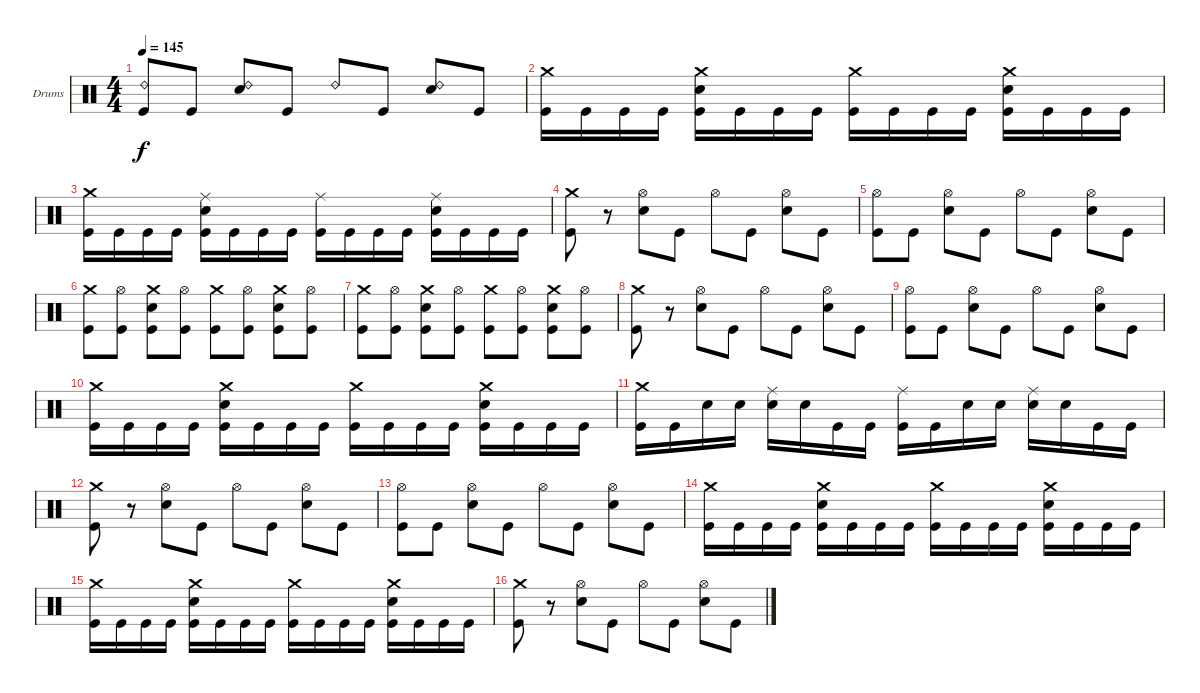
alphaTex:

\bracketExtendMode groupsimilarinstruments
\firstSystemTrackNameOrientation horizontal
\otherSystemsTrackNameOrientation horizontal
\track ("Drumkit" "Drums") {instrument percussion}
\staff {score}
\articulation defaults
\ts (4 4)
\tempo 145
\clef neutral
\ks c
("Ride (bell) 2" "Kick (hit)").8{dy f} "Kick (hit)".8 ("Ride (bell) 2" "Snare (hit) 2").8 "Kick (hit)".8 "Ride (bell) 2".8 "Kick (hit)".8 ("Ride (bell) 2" "Snare (hit) 2").8 "Kick (hit)".8 |
("Crash medium (hit)" "Kick (hit)").16 "Kick (hit)".16 "Kick (hit)".16 "Kick (hit)".16 ("Crash medium (hit)" "Snare (hit) 2" "Kick (hit)").16 "Kick (hit)".16 "Kick (hit)".16 "Kick (hit)".16 ("Crash medium (hit)" "Kick (hit)").16 "Kick (hit)".16 "Kick (hit)".16 "Kick (hit)".16 ("Crash medium (hit)" "Snare (hit) 2" "Kick (hit)").16 "Kick (hit)".16 "Kick (hit)".16 "Kick (hit)".16 |
("Crash medium (hit)" "Kick (hit)").16 "Kick (hit)".16 "Kick (hit)".16 "Kick (hit)".16 ("Ride (middle)" "Snare (hit) 2" "Kick (hit)").16 "Kick (hit)".16 "Kick (hit)".16 "Kick (hit)".16 ("Ride (middle)" "Kick (hit)").16 "Kick (hit)".16 "Kick (hit)".16 "Kick (hit)".16 ("Ride (middle)" "Snare (hit) 2" "Kick (hit)").16 "Kick (hit)".16 "Kick (hit)".16 "Kick (hit)".16 |
("Crash medium (hit)" "Kick (hit)").8 r.8 ("Hi-Hat (open)" "Snare (hit) 2").8 "Kick (hit)".8 "Hi-Hat (open)".8 "Kick (hit)".8 ("Hi-Hat (open)" "Snare (hit) 2").8 "Kick (hit)".8 |
("Hi-Hat (open)" "Kick (hit)").8 "Kick (hit)".8 ("Hi-Hat (open)" "Snare (hit) 2").8 "Kick (hit)".8 "Hi-Hat (open)".8 "Kick (hit)".8 ("Hi-Hat (open)" "Snare (hit) 2").8 "Kick (hit)".8 |
("Crash medium (hit)" "Kick (hit)").8 ("Hi-Hat (open)" "Kick (hit)").8 ("Crash medium (hit)" "Snare (hit) 2" "Kick (hit)").8 ("Hi-Hat (open)" "Kick (hit)").8 ("Crash medium (hit)" "Kick (hit)").8 ("Hi-Hat (open)" "Kick (hit)").8 ("Crash medium (hit)" "Snare (hit) 2" "Kick (hit)").8 ("Hi-Hat (open)" "Kick (hit)").8 |
("Crash medium (hit)" "Kick (hit)").8 ("Hi-Hat (open)" "Kick (hit)").8 ("Crash medium (hit)" "Snare (hit) 2" "Kick (hit)").8 ("Hi-Hat (open)" "Kick (hit)").8 ("Crash medium (hit)" "Kick (hit)").8 ("Hi-Hat (open)" "Kick (hit)").8 ("Crash medium (hit)" "Snare (hit) 2" "Kick (hit)").8 ("Hi-Hat (open)" "Kick (hit)").8 |
("Crash medium (hit)" "Kick (hit)").8 r.8 ("Hi-Hat (open)" "Snare (hit) 2").8 "Kick (hit)".8 "Hi-Hat (open)".8 "Kick (hit)".8 ("Hi-Hat (open)" "Snare (hit) 2").8 "Kick (hit)".8 |
("Hi-Hat (open)" "Kick (hit)").8 "Kick (hit)".8 ("Hi-Hat (open)" "Snare (hit) 2").8 "Kick (hit)".8 "Hi-Hat (open)".8 "Kick (hit)".8 ("Hi-Hat (open)" "Snare (hit) 2").8 "Kick (hit)".8 |
("Crash medium (hit)" "Kick (hit)").16 "Kick (hit)".16 "Kick (hit)".16 "Kick (hit)".16 ("Crash medium (hit)" "Snare (hit) 2" "Kick (hit)").16 "Kick (hit)".16 "Kick (hit)".16 "Kick (hit)".16 ("Crash medium (hit)" "Kick (hit)").16 "Kick (hit)".16 "Kick (hit)".16 "Kick (hit)".16 ("Crash medium (hit)" "Snare (hit) 2" "Kick (hit)").16 "Kick (hit)".16 "Kick (hit)".16 "Kick (hit)".16 |
("Crash medium (hit)" "Kick (hit)").16 "Kick (hit)".16 "Snare (hit) 2".16 "Snare (hit) 2".16 ("Ride (middle)" "Snare (hit) 2").16 "Snare (hit) 2".16 "Kick (hit)".16 "Kick (hit)".16 ("Ride (middle)" "Kick (hit)").16 "Kick (hit)".16 "Snare (hit) 2".16 "Snare (hit) 2".16 ("Ride (middle)" "Snare (hit) 2").16 "Snare (hit) 2".16 "Kick (hit)".16 "Kick (hit)".16 |
("Crash medium (hit)" "Kick (hit)").8 r.8 ("Hi-Hat (open)" "Snare (hit) 2").8 "Kick (hit)".8 "Hi-Hat (open)".8 "Kick (hit)".8 ("Hi-Hat (open)" "Snare (hit) 2").8 "Kick (hit)".8 |
("Hi-Hat (open)" "Kick (hit)").8 "Kick (hit)".8 ("Hi-Hat (open)" "Snare (hit) 2").8 "Kick (hit)".8 "Hi-Hat (open)".8 "Kick (hit)".8 ("Hi-Hat (open)" "Snare (hit) 2").8 "Kick (hit)".8 |
("Crash medium (hit)" "Kick (hit)").16 "Kick (hit)".16 "Kick (hit)".16 "Kick (hit)".16 ("Crash medium (hit)" "Snare (hit) 2" "Kick (hit)").16 "Kick (hit)".16 "Kick (hit)".16 "Kick (hit)".16 ("Crash medium (hit)" "Kick (hit)").16 "Kick (hit)".16 "Kick (hit)".16 "Kick (hit)".16 ("Crash medium (hit)" "Snare (hit) 2" "Kick (hit)").16 "Kick (hit)".16 "Kick (hit)".16 "Kick (hit)".16 |
("Crash medium (hit)" "Kick (hit)").16 "Kick (hit)".16 "Kick (hit)".16 "Kick (hit)".16 ("Crash medium (hit)" "Snare (hit) 2" "Kick (hit)").16 "Kick (hit)".16 "Kick (hit)".16 "Kick (hit)".16 ("Crash medium (hit)" "Kick (hit)").16 "Kick (hit)".16 "Kick (hit)".16 "Kick (hit)".16 ("Crash medium (hit)" "Snare (hit) 2" "Kick (hit)").16 "Kick (hit)".16 "Kick (hit)".16 "Kick (hit)".16 |
("Crash medium (hit)" "Kick (hit)").8 r.8 ("Hi-Hat (open)" "Snare (hit) 2").8 "Kick (hit)".8 "Hi-Hat (open)".8 "Kick (hit)".8 ("Hi-Hat (open)" "Snare (hit) 2").8 "Kick (hit)".8
